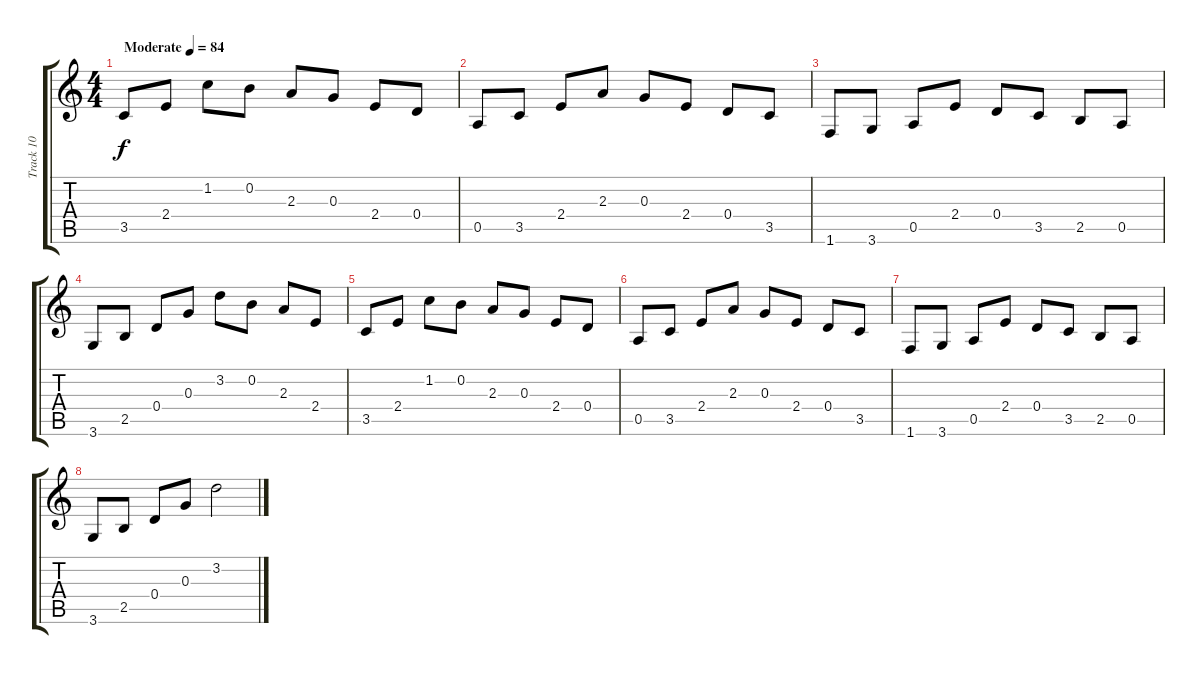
\track ("Track 10" "Track 10") {instrument acousticguitarsteel}
\staff {score tabs}
\tuning (E4 B3 G3 D3 A2 E2) {hide}
\ts (4 4)
\tempo (84 "Moderate")
\clef g2
\ks c
3.5.8{dy f instrument acousticguitarsteel} 2.4.8 1.2.8 0.2.8 2.3.8 0.3.8 2.4.8 0.4.8 |
0.5.8 3.5.8 2.4.8 2.3.8 0.3.8 2.4.8 0.4.8 3.5.8 |
1.6.8 3.6.8 0.5.8 2.4.8 0.4.8 3.5.8 2.5.8 0.5.8 |
3.6.8 2.5.8 0.4.8 0.3.8 3.2.8 0.2.8 2.3.8 2.4.8 |
3.5.8 2.4.8 1.2.8 0.2.8 2.3.8 0.3.8 2.4.8 0.4.8 |
0.5.8 3.5.8 2.4.8 2.3.8 0.3.8 2.4.8 0.4.8 3.5.8 |
1.6.8 3.6.8 0.5.8 2.4.8 0.4.8 3.5.8 2.5.8 0.5.8 |
3.6.8 2.5.8 0.4.8 0.3.8 3.2.2
